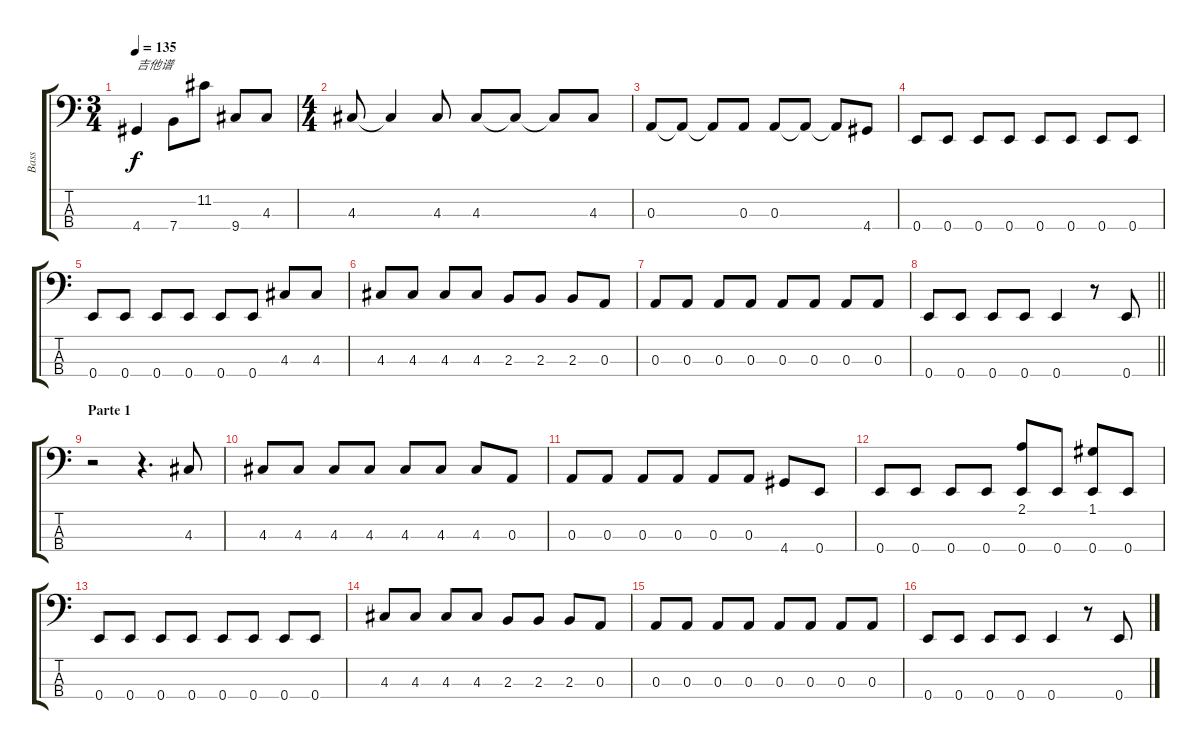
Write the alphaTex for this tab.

\track ("Bass" "Bass") {instrument electricbassfinger}
\staff {score tabs}
\tuning (G2 D2 A1 E1) {hide}
\ts (3 4)
\tempo 135
\clef f4
\ks c
4.4.4{txt "吉他谱" dy f instrument electricbassfinger} 7.4.8 11.2.8 9.4.8 4.3.8 |
\ts (4 4)
4.3.8 4.3{t}.4 4.3.8 4.3.8 4.3{t}.8 4.3{t}.8 4.3.8 |
0.3.8 0.3{t}.8 0.3{t}.8 0.3.8 0.3.8 0.3{t}.8 0.3{t}.8 4.4.8 |
0.4.8 0.4.8 0.4.8 0.4.8 0.4.8 0.4.8 0.4.8 0.4.8 |
0.4.8 0.4.8 0.4.8 0.4.8 0.4.8 0.4.8 4.3.8 4.3.8 |
4.3.8 4.3.8 4.3.8 4.3.8 2.3.8 2.3.8 2.3.8 0.3.8 |
0.3.8 0.3.8 0.3.8 0.3.8 0.3.8 0.3.8 0.3.8 0.3.8 |
\barLineRight lightlight
0.4.8 0.4.8 0.4.8 0.4.8 0.4.4 r.8 0.4.8 |
\section ("" "Parte 1")
r.2 r.4{d} 4.3.8 |
4.3.8 4.3.8 4.3.8 4.3.8 4.3.8 4.3.8 4.3.8 0.3.8 |
0.3.8 0.3.8 0.3.8 0.3.8 0.3.8 0.3.8 4.4.8 0.4.8 |
0.4.8 0.4.8 0.4.8 0.4.8 (2.1 0.4).8 0.4.8 (1.1 0.4).8 0.4.8 |
0.4.8 0.4.8 0.4.8 0.4.8 0.4.8 0.4.8 0.4.8 0.4.8 |
4.3.8 4.3.8 4.3.8 4.3.8 2.3.8 2.3.8 2.3.8 0.3.8 |
0.3.8 0.3.8 0.3.8 0.3.8 0.3.8 0.3.8 0.3.8 0.3.8 |
0.4.8 0.4.8 0.4.8 0.4.8 0.4.4 r.8 0.4.8
